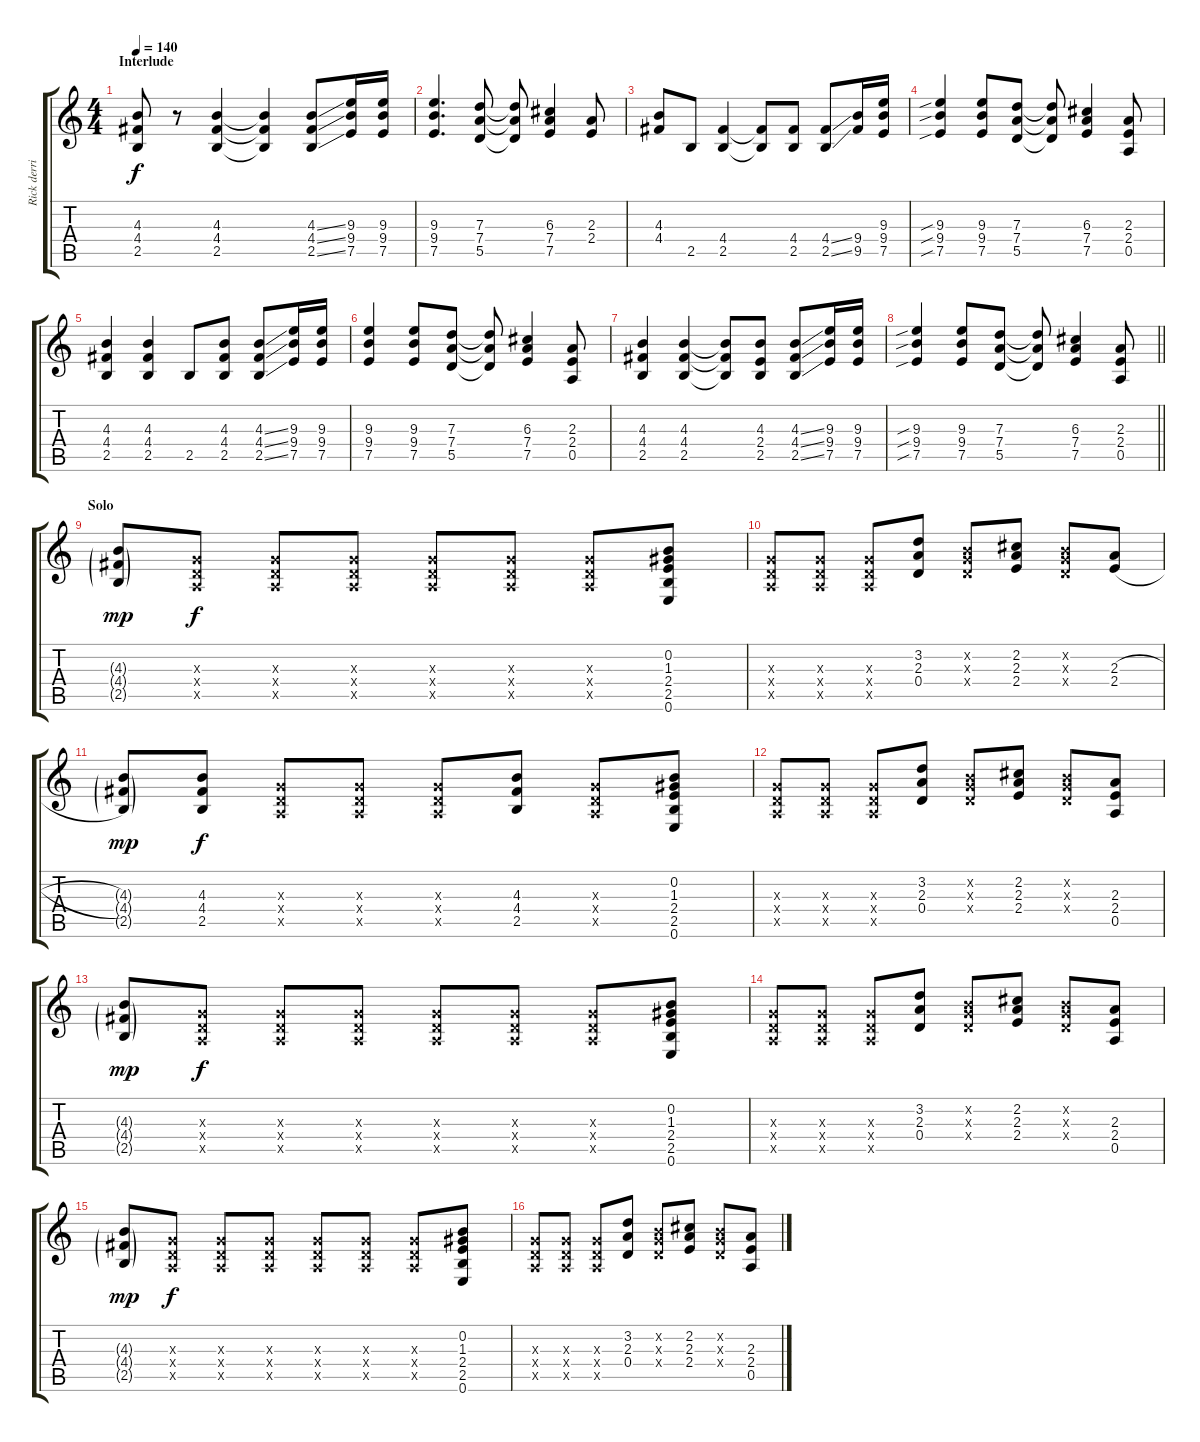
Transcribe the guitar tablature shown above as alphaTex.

\track ("Rick derringer" "Rick derri") {instrument overdrivenguitar}
\staff {score tabs}
\tuning (E4 B3 G3 D3 A2 E2) {hide}
\ts (4 4)
\section ("" "Interlude")
\tempo 140
\clef g2
\ks c
(4.3 4.4 2.5).8{dy f} r.8 (4.3 4.4 2.5).4 (4.3{t} 4.4{t} 2.5{t}).4 (4.3{ss} 4.4{ss} 2.5{ss}).8 (9.3 9.4 7.5).16 (9.3 9.4 7.5).16 |
(9.3 9.4 7.5).4{d} (7.3 7.4 5.5).8 (7.3{t} 7.4{t} 5.5{t}).8 (6.3 7.4 7.5).4 (2.3 2.4).8 |
(4.3 4.4).8 2.5.8 (4.4 2.5).4 (4.4{t} 2.5{t}).8 (4.4 2.5).8 (4.4{ss} 2.5{ss}).8 (9.4 9.5).16 (9.3 9.4 7.5).16 |
(9.3{sib} 9.4{sib} 7.5{sib}).4 (9.3 9.4 7.5).8 (7.3 7.4 5.5).8 (7.3{t} 7.4{t} 5.5{t}).8 (6.3 7.4 7.5).4 (2.3 2.4 0.5).8 |
(4.3 4.4 2.5).4 (4.3 4.4 2.5).4 2.5.8 (4.3 4.4 2.5).8 (4.3{ss} 4.4{ss} 2.5{ss}).8 (9.3 9.4 7.5).16 (9.3 9.4 7.5).16 |
(9.3 9.4 7.5).4 (9.3 9.4 7.5).8 (7.3 7.4 5.5).8 (7.3{t} 7.4{t} 5.5{t}).8 (6.3 7.4 7.5).4 (2.3 2.4 0.5).8 |
(4.3 4.4 2.5).4 (4.3 4.4 2.5).4 (4.3{t} 4.4{t} 2.5{t}).8 (4.3 2.4 2.5).8 (4.3{ss} 4.4{ss} 2.5{ss}).8 (9.3 9.4 7.5).16 (9.3 9.4 7.5).16 |
\barLineRight lightlight
(9.3{sib} 9.4{sib} 7.5{sib}).4 (9.3 9.4 7.5).8 (7.3 7.4 5.5).8 (7.3{t} 7.4{t} 5.5{t}).8 (6.3 7.4 7.5).4 (2.3 2.4 0.5).8 |
\section ("" "Solo")
(4.3{g} 4.4{g} 2.5{g}).8{dy mp} (0.3{x} 0.4{x} 0.5{x}).8{dy f} (0.3{x} 0.4{x} 0.5{x}).8 (0.3{x} 0.4{x} 0.5{x}).8 (0.3{x} 0.4{x} 0.5{x}).8 (0.3{x} 0.4{x} 0.5{x}).8 (0.3{x} 0.4{x} 0.5{x}).8 (0.2 1.3 2.4 2.5 0.6).8 |
(0.3{x} 0.4{x} 0.5{x}).8 (0.3{x} 0.4{x} 0.5{x}).8 (0.3{x} 0.4{x} 0.5{x}).8 (3.2 2.3 0.4).8 (0.2{x} 0.3{x} 0.4{x}).8 (2.2 2.3 2.4).8 (0.2{x} 0.3{x} 0.4{x}).8 (2.3{h} 2.4{h}).8 |
(4.3{g} 4.4{g} 2.5{g}).8{dy mp} (4.3 4.4 2.5).8{dy f} (0.3{x} 0.4{x} 0.5{x}).8 (0.3{x} 0.4{x} 0.5{x}).8 (0.3{x} 0.4{x} 0.5{x}).8 (4.3 4.4 2.5).8 (0.3{x} 0.4{x} 0.5{x}).8 (0.2 1.3 2.4 2.5 0.6).8 |
(0.3{x} 0.4{x} 0.5{x}).8 (0.3{x} 0.4{x} 0.5{x}).8 (0.3{x} 0.4{x} 0.5{x}).8 (3.2 2.3 0.4).8 (0.2{x} 0.3{x} 0.4{x}).8 (2.2 2.3 2.4).8 (0.2{x} 0.3{x} 0.4{x}).8 (2.3 2.4 0.5).8 |
(4.3{g} 4.4{g} 2.5{g}).8{dy mp} (0.3{x} 0.4{x} 0.5{x}).8{dy f} (0.3{x} 0.4{x} 0.5{x}).8 (0.3{x} 0.4{x} 0.5{x}).8 (0.3{x} 0.4{x} 0.5{x}).8 (0.3{x} 0.4{x} 0.5{x}).8 (0.3{x} 0.4{x} 0.5{x}).8 (0.2 1.3 2.4 2.5 0.6).8 |
(0.3{x} 0.4{x} 0.5{x}).8 (0.3{x} 0.4{x} 0.5{x}).8 (0.3{x} 0.4{x} 0.5{x}).8 (3.2 2.3 0.4).8 (0.2{x} 0.3{x} 0.4{x}).8 (2.2 2.3 2.4).8 (0.2{x} 0.3{x} 0.4{x}).8 (2.3 2.4 0.5).8 |
(4.3{g} 4.4{g} 2.5{g}).8{dy mp} (0.3{x} 0.4{x} 0.5{x}).8{dy f} (0.3{x} 0.4{x} 0.5{x}).8 (0.3{x} 0.4{x} 0.5{x}).8 (0.3{x} 0.4{x} 0.5{x}).8 (0.3{x} 0.4{x} 0.5{x}).8 (0.3{x} 0.4{x} 0.5{x}).8 (0.2 1.3 2.4 2.5 0.6).8 |
(0.3{x} 0.4{x} 0.5{x}).8 (0.3{x} 0.4{x} 0.5{x}).8 (0.3{x} 0.4{x} 0.5{x}).8 (3.2 2.3 0.4).8 (0.2{x} 0.3{x} 0.4{x}).8 (2.2 2.3 2.4).8 (0.2{x} 0.3{x} 0.4{x}).8 (2.3 2.4 0.5).8
